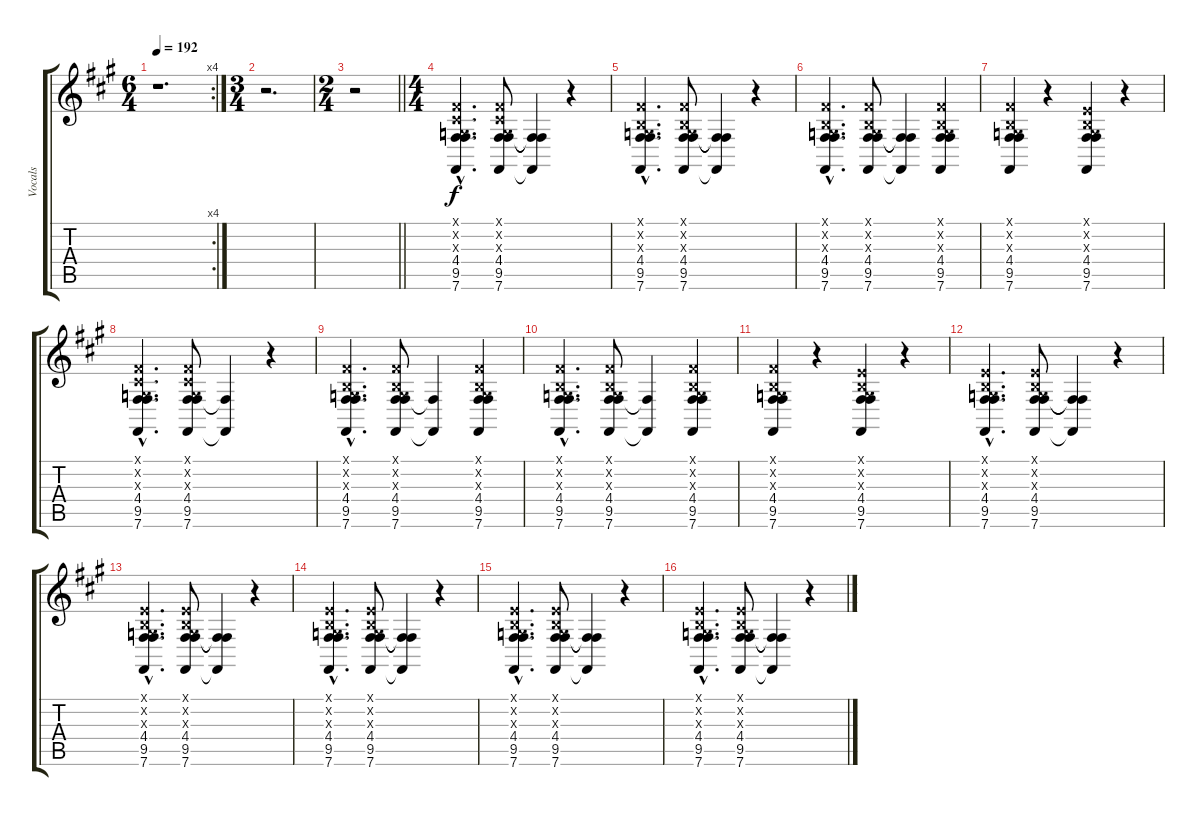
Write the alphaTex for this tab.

\track ("Vocals" "Vocals") {instrument stringensemble1}
\staff {score tabs}
\tuning (E4 B3 G3 D3 A2 B1) {hide}
\rc 4
\ts (6 4)
\tempo 192
\clef g2
\ks f#minor
r.1{d dy f} |
\ts (3 4)
r.2{d} |
\ts (2 4)
\barLineRight lightlight
r.2 |
\ts (4 4)
(2.1{hac x} 2.2{hac x} 0.3{hac x} 4.4{hac} 9.5{hac} 7.6{hac}).4{d} (2.1{x} 2.2{x} 0.3{x} 4.4 9.5 7.6).8 (4.4{t} 9.5{t} 7.6{t}).4 r.4 |
(2.1{hac x} 0.2{hac x} 0.3{hac x} 4.4{hac} 9.5{hac} 7.6{hac}).4{d} (2.1{x} 0.2{x} 0.3{x} 4.4 9.5 7.6).8 (4.4{t} 9.5{t} 7.6{t}).4 r.4 |
(2.1{hac x} 0.2{hac x} 0.3{hac x} 4.4{hac} 9.5{hac} 7.6{hac}).4{d} (2.1{x} 0.2{x} 0.3{x} 4.4 9.5 7.6).8 (4.4{t} 9.5{t} 7.6{t}).4 (2.1{x} 0.2{x} 0.3{x} 4.4 9.5 7.6).4 |
(2.1{x} 0.2{x} 0.3{x} 4.4 9.5 7.6).4 r.4 (0.1{x} 0.2{x} 0.3{x} 4.4 9.5 7.6).4 r.4 |
(2.1{hac x} 2.2{hac x} 0.3{hac x} 4.4{hac} 9.5{hac} 7.6{hac}).4{d} (2.1{x} 2.2{x} 0.3{x} 4.4 9.5 7.6).8 (4.4{t} 7.6{t}).4 r.4 |
(2.1{hac x} 0.2{hac x} 0.3{hac x} 4.4{hac} 9.5{hac} 7.6{hac}).4{d} (2.1{x} 0.2{x} 0.3{x} 4.4 9.5 7.6).8 (4.4{t} 7.6{t}).4 (2.1{x} 0.2{x} 0.3{x} 4.4 9.5 7.6).4 |
(2.1{hac x} 0.2{hac x} 0.3{hac x} 4.4{hac} 9.5{hac} 7.6{hac}).4{d} (2.1{x} 0.2{x} 0.3{x} 4.4 9.5 7.6).8 (4.4{t} 7.6{t}).4 (2.1{x} 0.2{x} 0.3{x} 4.4 9.5 7.6).4 |
(2.1{x} 0.2{x} 0.3{x} 4.4 9.5 7.6).4 r.4 (0.1{x} 0.2{x} 0.3{x} 4.4 9.5 7.6).4 r.4 |
(0.1{hac x} 0.2{hac x} 0.3{hac x} 4.4{hac} 9.5{hac} 7.6{hac}).4{d} (0.1{x} 0.2{x} 0.3{x} 4.4 9.5 7.6).8 (4.4{t} 9.5{t} 7.6{t}).4 r.4 |
(0.1{hac x} 0.2{hac x} 0.3{hac x} 4.4{hac} 9.5{hac} 7.6{hac}).4{d} (0.1{x} 0.2{x} 0.3{x} 4.4 9.5 7.6).8 (4.4{t} 9.5{t} 7.6{t}).4 r.4 |
(0.1{hac x} 0.2{hac x} 0.3{hac x} 4.4{hac} 9.5{hac} 7.6{hac}).4{d} (0.1{x} 0.2{x} 0.3{x} 4.4 9.5 7.6).8 (4.4{t} 9.5{t} 7.6{t}).4 r.4 |
(0.1{hac x} 0.2{hac x} 0.3{hac x} 4.4{hac} 9.5{hac} 7.6{hac}).4{d} (0.1{x} 0.2{x} 0.3{x} 4.4 9.5 7.6).8 (4.4{t} 9.5{t} 7.6{t}).4 r.4 |
(0.1{hac x} 0.2{hac x} 0.3{hac x} 4.4{hac} 9.5{hac} 7.6{hac}).4{d} (0.1{x} 0.2{x} 0.3{x} 4.4 9.5 7.6).8 (4.4{t} 9.5{t} 7.6{t}).4 r.4
